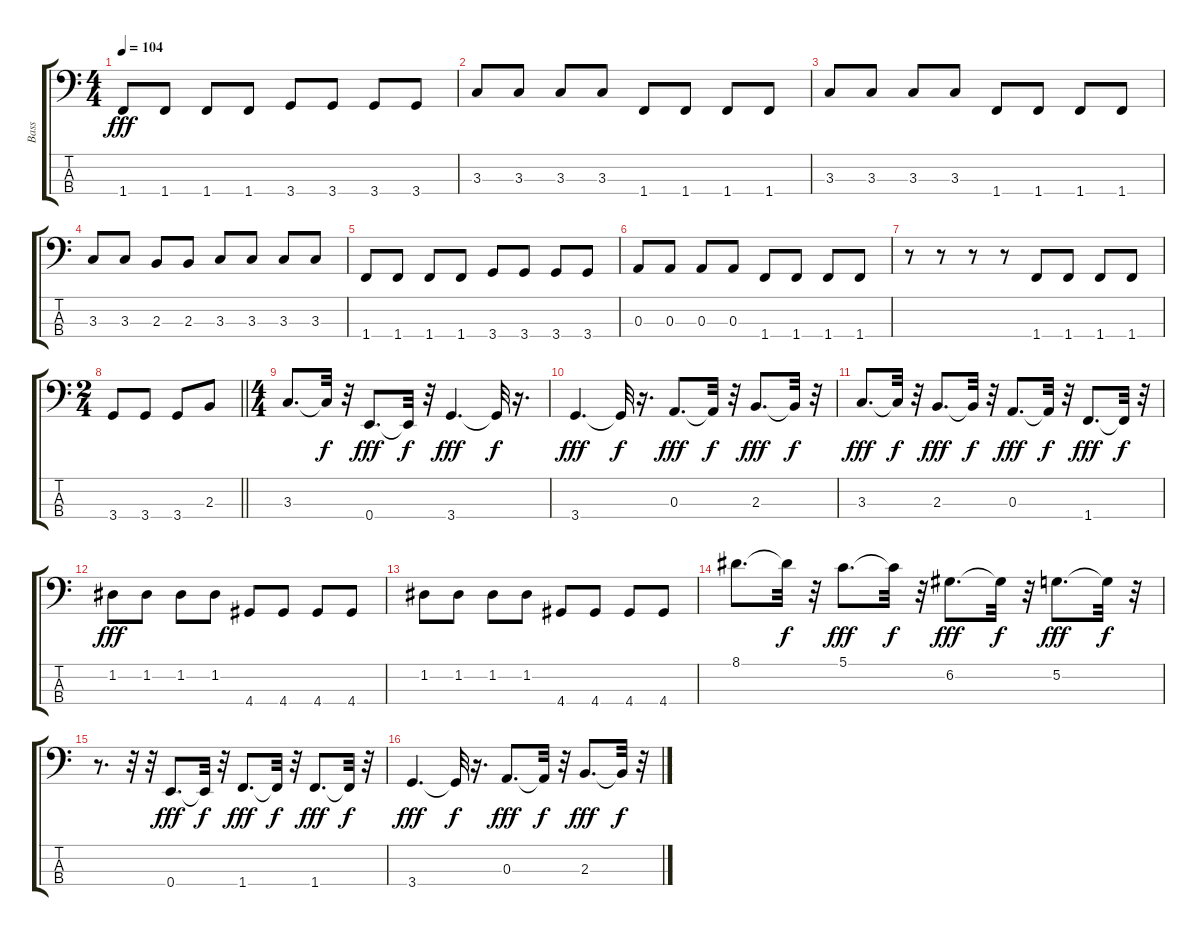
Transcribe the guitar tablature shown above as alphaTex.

\track ("Bass" "Bass") {instrument synthbass2}
\staff {score tabs}
\tuning (G2 D2 A1 E1) {hide}
\ts (4 4)
\tempo 104
\clef f4
\ks c
1.4.8{dy fff} 1.4.8 1.4.8 1.4.8 3.4.8 3.4.8 3.4.8 3.4.8 |
3.3.8 3.3.8 3.3.8 3.3.8 1.4.8 1.4.8 1.4.8 1.4.8 |
3.3.8 3.3.8 3.3.8 3.3.8 1.4.8 1.4.8 1.4.8 1.4.8 |
3.3.8 3.3.8 2.3.8 2.3.8 3.3.8 3.3.8 3.3.8 3.3.8 |
1.4.8 1.4.8 1.4.8 1.4.8 3.4.8 3.4.8 3.4.8 3.4.8 |
0.3.8 0.3.8 0.3.8 0.3.8 1.4.8 1.4.8 1.4.8 1.4.8 |
r.8 r.8 r.8 r.8 1.4.8 1.4.8 1.4.8 1.4.8 |
\ts (2 4)
\barLineRight lightlight
3.4.8 3.4.8 3.4.8 2.3.8 |
\ts (4 4)
3.3.8{d} 3.3{t}.32{dy f} r.32 0.4.8{d dy fff} 0.4{t}.32{dy f} r.32 3.4.4{d dy fff} 3.4{t}.32{dy f} r.16{d} |
3.4.4{d dy fff} 3.4{t}.32{dy f} r.16{d} 0.3.8{d dy fff} 0.3{t}.32{dy f} r.32 2.3.8{d dy fff} 2.3{t}.32{dy f} r.32 |
3.3.8{d dy fff} 3.3{t}.32{dy f} r.32 2.3.8{d dy fff} 2.3{t}.32{dy f} r.32 0.3.8{d dy fff} 0.3{t}.32{dy f} r.32 1.4.8{d dy fff} 1.4{t}.32{dy f} r.32 |
1.2.8{dy fff} 1.2.8 1.2.8 1.2.8 4.4.8 4.4.8 4.4.8 4.4.8 |
1.2.8 1.2.8 1.2.8 1.2.8 4.4.8 4.4.8 4.4.8 4.4.8 |
8.1.8{d} 8.1{t}.32{dy f} r.32 5.1.8{d dy fff} 5.1{t}.32{dy f} r.32 6.2.8{d dy fff} 6.2{t}.32{dy f} r.32 5.2.8{d dy fff} 5.2{t}.32{dy f} r.32 |
r.8{d} r.32 r.32 0.4.8{d dy fff} 0.4{t}.32{dy f} r.32 1.4.8{d dy fff} 1.4{t}.32{dy f} r.32 1.4.8{d dy fff} 1.4{t}.32{dy f} r.32 |
3.4.4{d dy fff} 3.4{t}.32{dy f} r.16{d} 0.3.8{d dy fff} 0.3{t}.32{dy f} r.32 2.3.8{d dy fff} 2.3{t}.32{dy f} r.32
